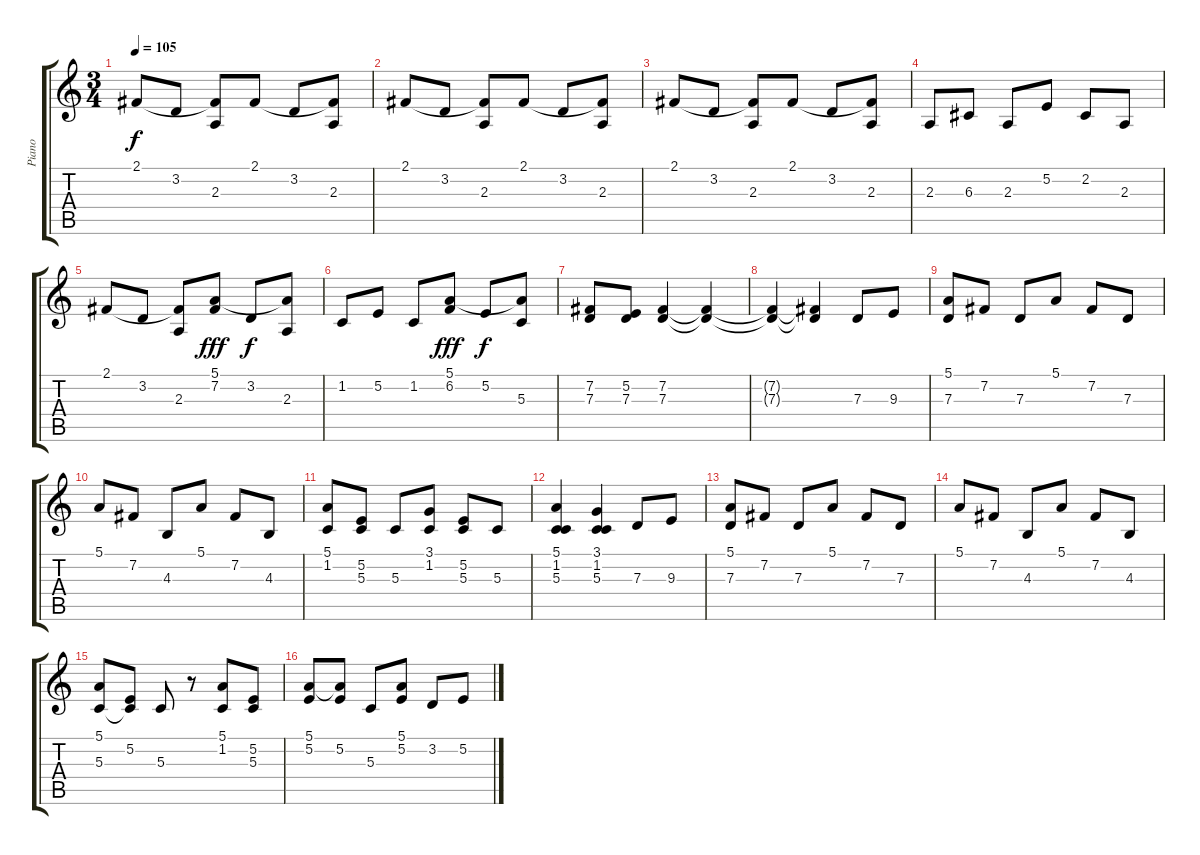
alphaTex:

\track ("Piano" "Piano") {instrument acousticgrandpiano}
\staff {score tabs}
\tuning (E4 B3 G3 D3 A2 E2) {hide}
\ts (3 4)
\tempo 105
\clef g2
\ks c
2.1.8{dy f instrument acousticgrandpiano} 3.2.8 (2.1{t} 2.3).8 2.1.8 3.2.8 (2.1{t} 2.3).8 |
2.1.8 3.2.8 (2.1{t} 2.3).8 2.1.8 3.2.8 (2.1{t} 2.3).8 |
2.1.8 3.2.8 (2.1{t} 2.3).8 2.1.8 3.2.8 (2.1{t} 2.3).8 |
2.3.8 6.3.8 2.3.8 5.2.8 2.2.8 2.3.8 |
2.1.8 3.2.8 (2.1{t} 2.3).8 (5.1 7.2).8{dy fff} 3.2.8{dy f} (5.1{t} 2.3).8 |
1.2.8 5.2.8 1.2.8 (5.1 6.2).8{dy fff} 5.2.8{dy f} (5.1{t} 5.3).8 |
(7.2 7.3).8 (5.2 7.3).8 (7.2 7.3).4 (7.2{t} 7.3{t}).4 |
(7.2{t} 7.3{t}).4 (7.2{t} 7.3{t}).4 7.3.8 9.3.8 |
(5.1 7.3).8 7.2.8 7.3.8 5.1.8 7.2.8 7.3.8 |
5.1.8 7.2.8 4.3.8 5.1.8 7.2.8 4.3.8 |
(5.1 1.2).8 (5.2 5.3).8 5.3.8 (3.1 1.2).8 (5.2 5.3).8 5.3.8 |
(5.1 1.2 5.3).4 (3.1 1.2 5.3).4 7.3.8 9.3.8 |
(5.1 7.3).8 7.2.8 7.3.8 5.1.8 7.2.8 7.3.8 |
5.1.8 7.2.8 4.3.8 5.1.8 7.2.8 4.3.8 |
(5.1 5.3).8 (5.2 5.3{t}).8 5.3.8 r.8 (5.1 1.2).8 (5.2 5.3).8 |
(5.1 5.2).8 (5.1{t} 5.2).8 5.3.8 (5.1 5.2).8 3.2.8 5.2.8
